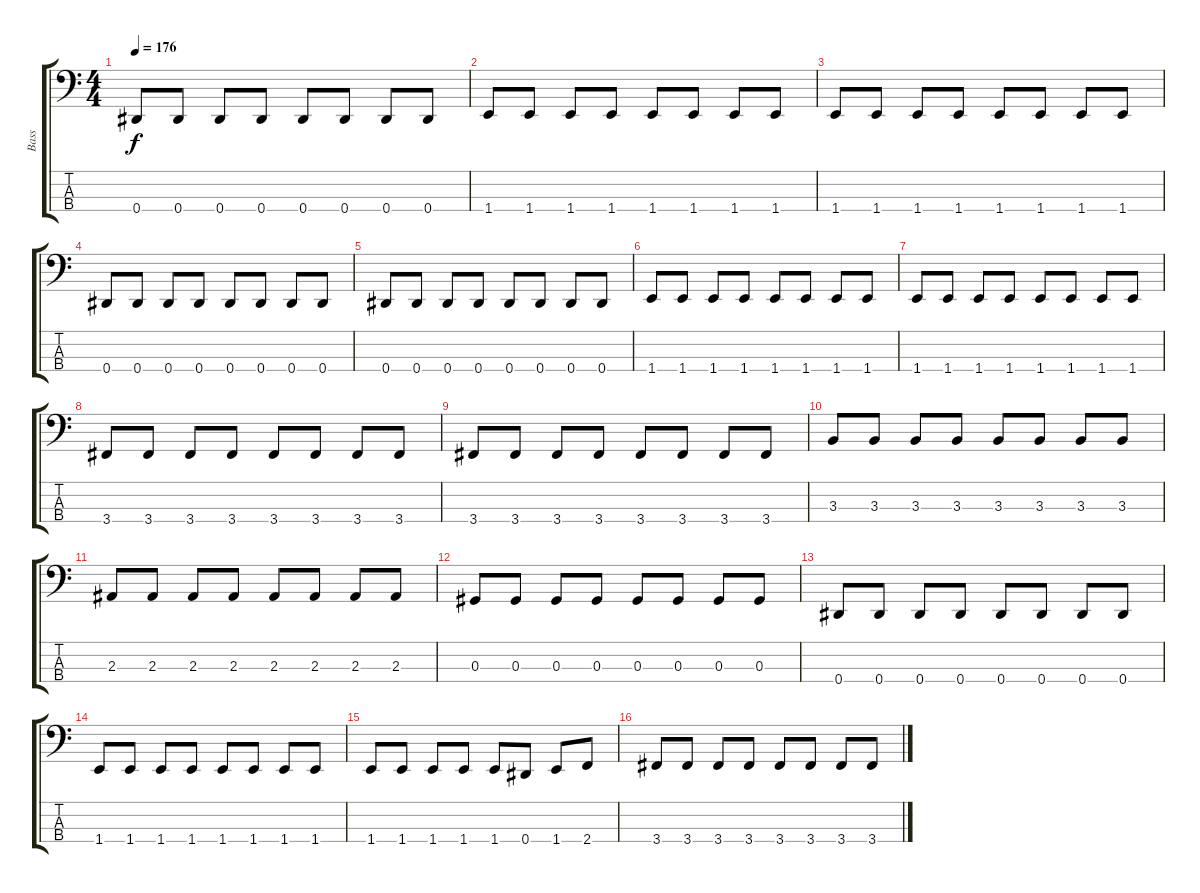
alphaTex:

\track ("Bass" "Bass") {instrument electricbassfinger}
\staff {score tabs}
\tuning (Gb2 Db2 Ab1 Eb1) {hide}
\ts (4 4)
\tempo 176
\clef f4
\ks c
0.4.8{dy f} 0.4.8 0.4.8 0.4.8 0.4.8 0.4.8 0.4.8 0.4.8 |
1.4.8 1.4.8 1.4.8 1.4.8 1.4.8 1.4.8 1.4.8 1.4.8 |
1.4.8 1.4.8 1.4.8 1.4.8 1.4.8 1.4.8 1.4.8 1.4.8 |
0.4.8 0.4.8 0.4.8 0.4.8 0.4.8 0.4.8 0.4.8 0.4.8 |
0.4.8 0.4.8 0.4.8 0.4.8 0.4.8 0.4.8 0.4.8 0.4.8 |
1.4.8 1.4.8 1.4.8 1.4.8 1.4.8 1.4.8 1.4.8 1.4.8 |
1.4.8 1.4.8 1.4.8 1.4.8 1.4.8 1.4.8 1.4.8 1.4.8 |
3.4.8 3.4.8 3.4.8 3.4.8 3.4.8 3.4.8 3.4.8 3.4.8 |
3.4.8 3.4.8 3.4.8 3.4.8 3.4.8 3.4.8 3.4.8 3.4.8 |
3.3.8 3.3.8 3.3.8 3.3.8 3.3.8 3.3.8 3.3.8 3.3.8 |
2.3.8 2.3.8 2.3.8 2.3.8 2.3.8 2.3.8 2.3.8 2.3.8 |
0.3.8 0.3.8 0.3.8 0.3.8 0.3.8 0.3.8 0.3.8 0.3.8 |
0.4.8 0.4.8 0.4.8 0.4.8 0.4.8 0.4.8 0.4.8 0.4.8 |
1.4.8 1.4.8 1.4.8 1.4.8 1.4.8 1.4.8 1.4.8 1.4.8 |
1.4.8 1.4.8 1.4.8 1.4.8 1.4.8 0.4.8 1.4.8 2.4.8 |
3.4.8 3.4.8 3.4.8 3.4.8 3.4.8 3.4.8 3.4.8 3.4.8
